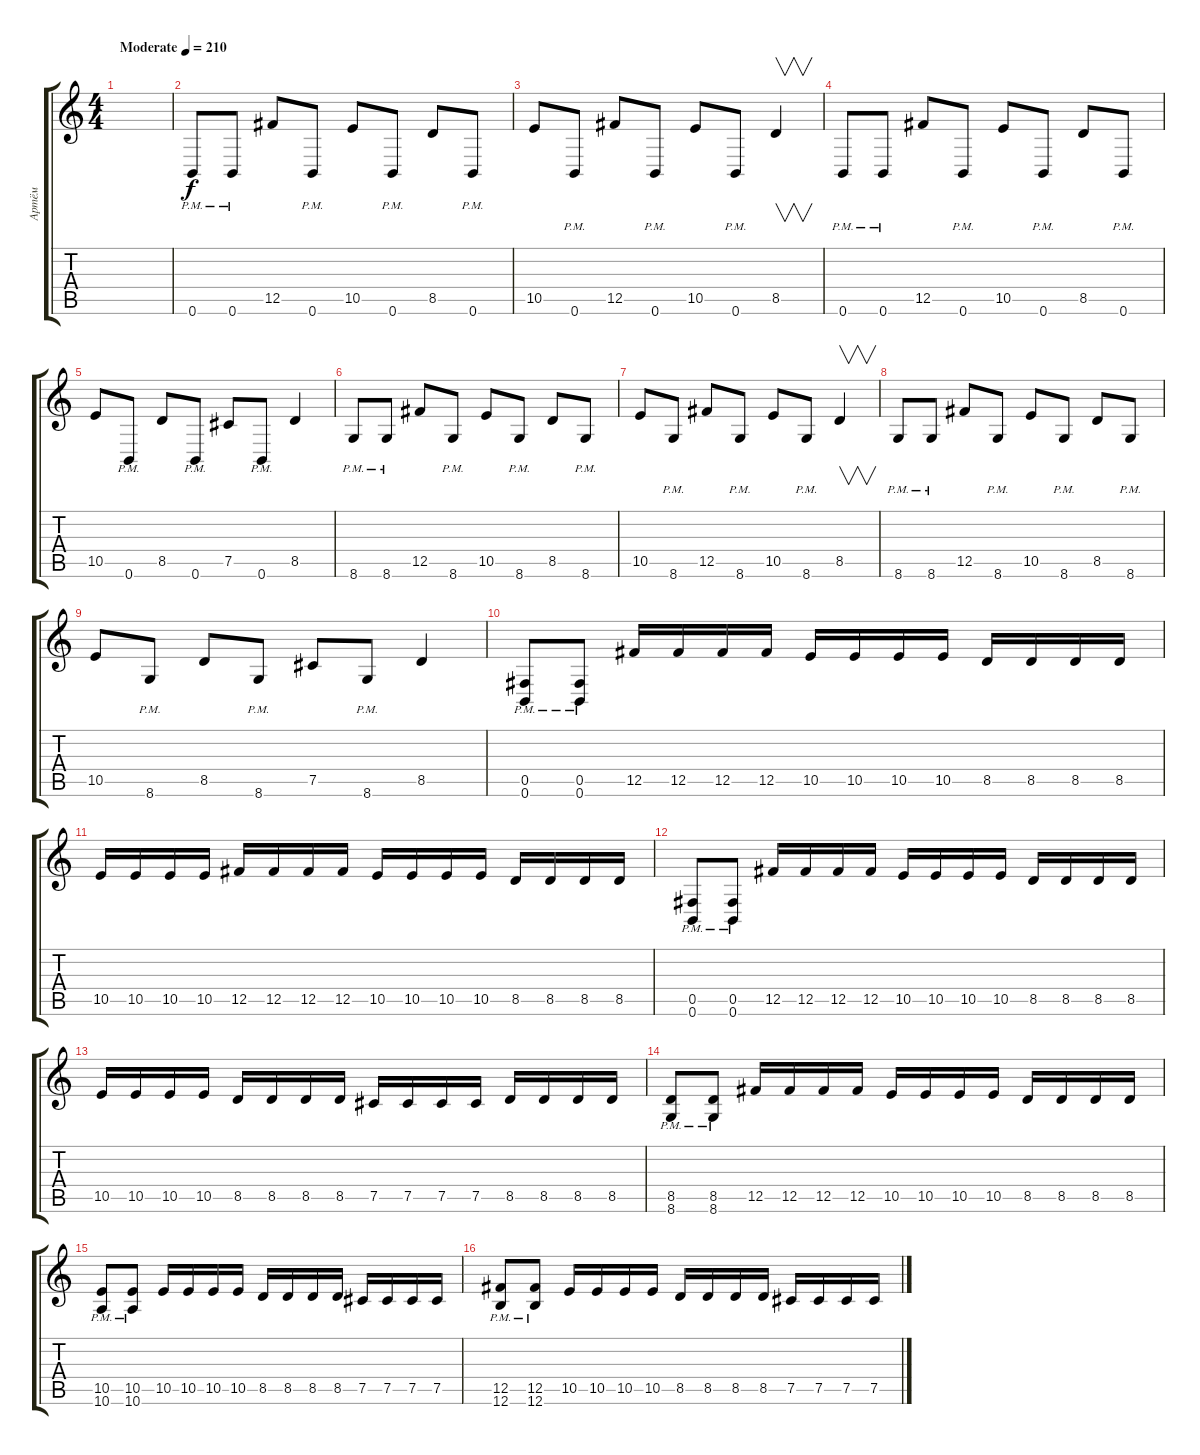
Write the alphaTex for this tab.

\track ("Артём" "Артём") {instrument distortionguitar}
\staff {score tabs}
\tuning (Db4 Ab3 E3 B2 Gb2 B1) {hide}
\ts (4 4)
\tempo (210 "Moderate")
\clef g2
\ks c
|
0.6{pm}.8 0.6{pm}.8 12.5.8 0.6{pm}.8 10.5.8 0.6{pm}.8 8.5.8 0.6{pm}.8 |
10.5.8 0.6{pm}.8 12.5.8 0.6{pm}.8 10.5.8 0.6{pm}.8 8.5.4{v} |
0.6{pm}.8 0.6{pm}.8 12.5.8 0.6{pm}.8 10.5.8 0.6{pm}.8 8.5.8 0.6{pm}.8 |
10.5.8 0.6{pm}.8 8.5.8 0.6{pm}.8 7.5.8 0.6{pm}.8 8.5.4 |
8.6{pm}.8 8.6{pm}.8 12.5.8 8.6{pm}.8 10.5.8 8.6{pm}.8 8.5.8 8.6{pm}.8 |
10.5.8 8.6{pm}.8 12.5.8 8.6{pm}.8 10.5.8 8.6{pm}.8 8.5.4{v} |
8.6{pm}.8 8.6{pm}.8 12.5.8 8.6{pm}.8 10.5.8 8.6{pm}.8 8.5.8 8.6{pm}.8 |
10.5.8 8.6{pm}.8 8.5.8 8.6{pm}.8 7.5.8 8.6{pm}.8 8.5.4 |
(0.5 0.6{pm}).8 (0.5 0.6{pm}).8 12.5.16 12.5.16 12.5.16 12.5.16 10.5.16 10.5.16 10.5.16 10.5.16 8.5.16 8.5.16 8.5.16 8.5.16 |
10.5.16 10.5.16 10.5.16 10.5.16 12.5.16 12.5.16 12.5.16 12.5.16 10.5.16 10.5.16 10.5.16 10.5.16 8.5.16 8.5.16 8.5.16 8.5.16 |
(0.5 0.6{pm}).8 (0.5 0.6{pm}).8 12.5.16 12.5.16 12.5.16 12.5.16 10.5.16 10.5.16 10.5.16 10.5.16 8.5.16 8.5.16 8.5.16 8.5.16 |
10.5.16 10.5.16 10.5.16 10.5.16 8.5.16 8.5.16 8.5.16 8.5.16 7.5.16 7.5.16 7.5.16 7.5.16 8.5.16 8.5.16 8.5.16 8.5.16 |
(8.5 8.6{pm}).8 (8.5 8.6{pm}).8 12.5.16 12.5.16 12.5.16 12.5.16 10.5.16 10.5.16 10.5.16 10.5.16 8.5.16 8.5.16 8.5.16 8.5.16 |
(10.5 10.6{pm}).8 (10.5 10.6{pm}).8 10.5.16 10.5.16 10.5.16 10.5.16 8.5.16 8.5.16 8.5.16 8.5.16 7.5.16 7.5.16 7.5.16 7.5.16 |
(12.5 12.6{pm}).8 (12.5 12.6{pm}).8 10.5.16 10.5.16 10.5.16 10.5.16 8.5.16 8.5.16 8.5.16 8.5.16 7.5.16 7.5.16 7.5.16 7.5.16
